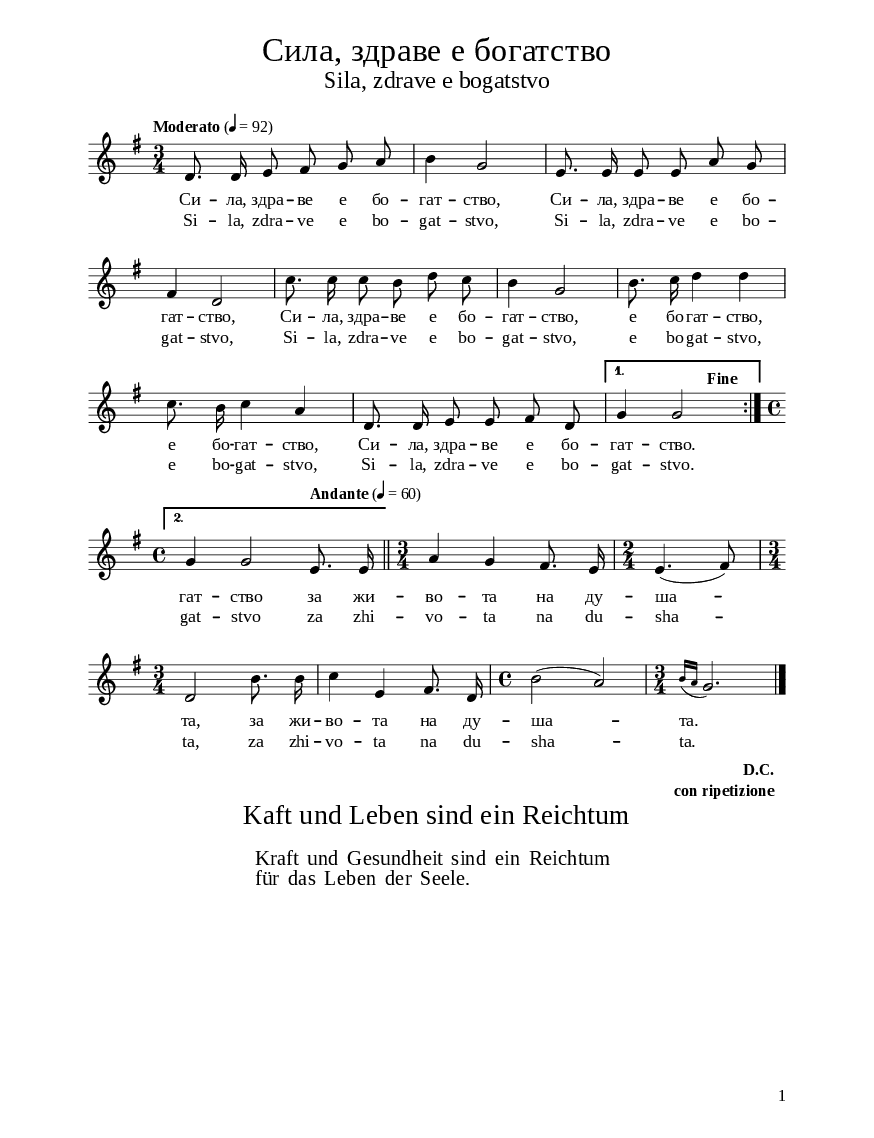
\version "2.22.1"

% include paper part and global functions
\include "include/globals.ily"

\bookpart {
  \include "include/bookpart-paper.ily"
  \score {
    \include "include/score-layout.ily"


   \new Voice \relative c' {
      \clef treble
      \key g \major
      \time 3/4
      \tempoFunc "Moderato" 4 "92"
      \autoBeamOff

      \repeat volta 2 {
        d8. d16 e8 fis8 g8 a8 | b4 g2 | e8. e16 e8 e8 a8 g8 | \break



        fis4 d2 |  c'8. c16 c8 b8 d8 c8 | b4 g2 | b8. c16 d4 d4 | \break

        c8. b16 c4 a4 |    d,8. d16 e8 e8 fis8 d8
      } \alternative {
        { | g4 \tempo "         Fine" g2 | \break }
        { \time 4/4 g4 g2 

        \override Score.MetronomeMark #'outside-staff-priority = #599
        %\override Score.MetronomeMark.X-extent=#'(-4.5 . 0)
        \tempoFunc "Andante" 4 "60"
        
        e8. e16 }
      }

      \bar "||" \time 3/4  a4 g4 fis8. e16 


      \time 2/4  e4. ( fis8 ) \break

      | \time 3/4  d2 b'8. b16 | c4 e,4 fis8. d16 | \time 4/4  b'2 ( a2 ) |
      \time 3/4  |
      \grace { b16 [( a16] } g2.) \bar "|."


    }



    \addlyrics {
      Си -- ла,
      здра -- ве е бо -- гат -- ство, Си -- ла, здра --
      ве е бо -- гат -- ство, Си -- ла, здра -- ве е
      бо -- гат -- ство, е бо -- гат -- ство, е бо --
      гат -- ство, Си -- ла, здра -- ве е бо -- гат --
      ство. гат -- ство за жи -- во -- та на ду -- ша
      -- та, за жи -- во -- та на ду -- ша -- та.
    }

    \addlyrics {
      Si -- la,
      zdra -- ve e bo -- gat -- stvo, Si -- la, zdra --
      ve e bo -- gat -- stvo, Si -- la, zdra -- ve e
      bo -- gat -- stvo, e bo -- gat -- stvo, e bo --
      gat -- stvo, Si -- la, zdra -- ve e bo -- gat --
      stvo. gat -- stvo za zhi -- vo -- ta na du -- sha
      -- ta, za zhi -- vo -- ta na du -- sha -- ta.
    }

    \header {
      title = \titleFunc "Сила, здраве е богатство" "Sila, zdrave e bogatstvo"
    }

    \midi{}

  } % score

  \markup \dc-two "D.C.""con ripetizione"
  

  % include foreign translation(s) of the song

  %\pageBreak
  \version "2.24.0"

\markup \fill-line { \fontsize #deTitleFontSize "Kaft und Leben sind ein Reichtum" }
\markup \null
\markup \null
\markup \fontsize #deCoupletFontSize {
  \hspace #16
  \override #`(baseline-skip . ,deCoupletBaselineSkip)

  \column {
      \line {  Kraft und Gesundheit sind ein Reichtum}
             \line { für das Leben der Seele. }



    }


}


} % bookpart
